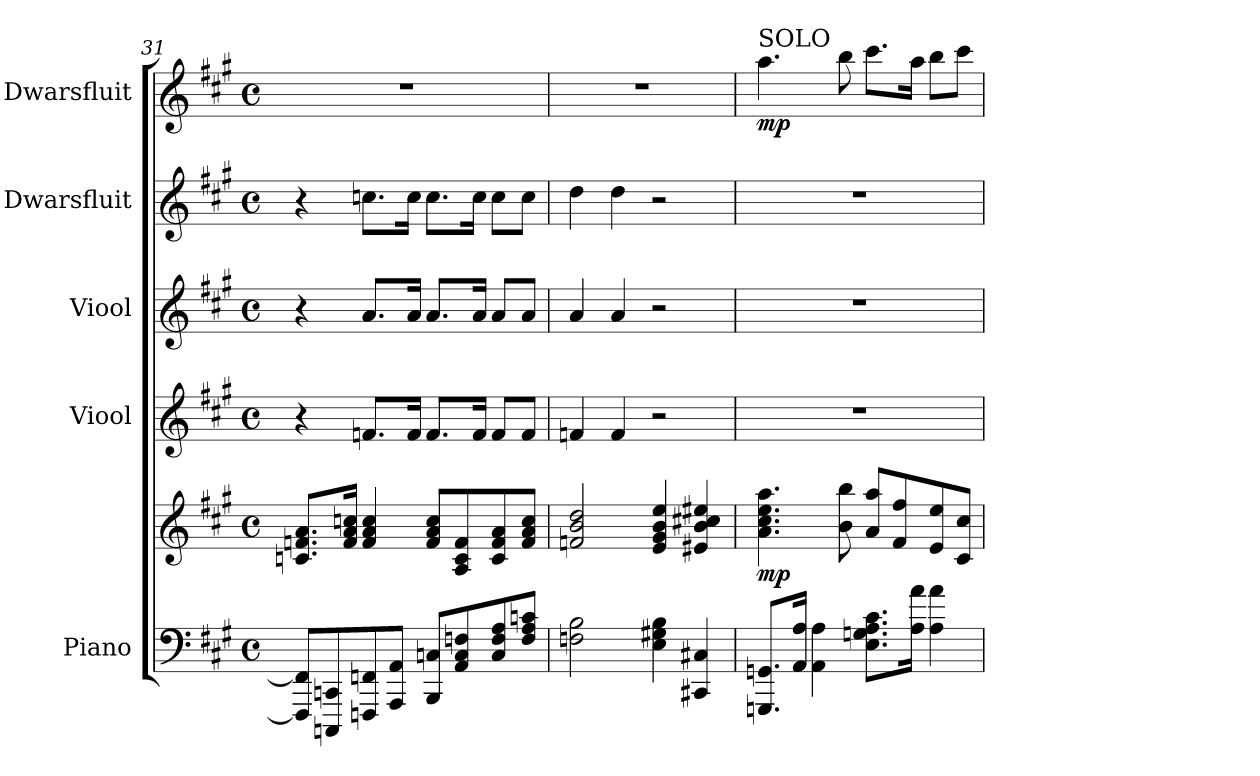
**kern	**kern	**dynam	**kern	**kern	**kern	**kern	**dynam
*part5	*part5	*part5	*part4	*part3	*part2	*part1	*part1
*staff6	*staff5	*staff5/6	*staff4	*staff3	*staff2	*staff1	*staff1
*I"Piano	*	*	*I"Viool	*I"Viool	*I"Dwarsfluit	*I"Dwarsfluit	*
*I'Pno.	*	*	*	*	*I'Fl.	*I'Fl.	*
!!LO:LB:g=z
*clefF4	*clefG2	*	*clefG2	*clefG2	*clefG2	*clefG2	*
*k[f#c#g#]	*k[f#c#g#]	*	*k[f#c#g#]	*k[f#c#g#]	*k[f#c#g#]	*k[f#c#g#]	*
*M4/4	*M4/4	*	*M4/4	*M4/4	*M4/4	*M4/4	*
*met(c)	*met(c)	*	*met(c)	*met(c)	*met(c)	*met(c)	*
=31	=31	=31	=31	=31	=31	=31	=31
8FFF/] 8FF/]L	8.cn/ 8.fn/ 8.a/L	.	4r	4r	4r	1r	.
8CCCn/ 8CCn/	.	.	.	.	.	.	.
.	16f/ 16a/ 16ccn/Jk	.	.	.	.	.	.
8FFFn/ 8FFn/	4f/ 4a/ 4cc/	.	8.fn/L	8.a/L	8.ccn\L	.	.
8AAA/ 8AA/J	.	.	.	.	.	.	.
.	.	.	16f/Jk	16a/Jk	16cc\Jk	.	.
8BBB/ 8Cn/L	8f/ 8a/ 8cc/L	.	8.f/L	8.a/L	8.cc\L	.	.
8AA/ 8C/ 8Fn/	8A/ 8c/ 8f/	.	.	.	.	.	.
.	.	.	16f/Jk	16a/Jk	16cc\Jk	.	.
8C/ 8F/ 8A/	8c/ 8f/ 8a/	.	8f/L	8a/L	8cc\L	.	.
8F/ 8A/ 8cn/J	8f/ 8a/ 8cc/J	.	8f/J	8a/J	8cc\J	.	.
=32	=32	=32	=32	=32	=32	=32	=32
2Fn\ 2B\	2fn/ 2b/ 2dd/	.	4fn/	4a/	4dd\	1r	.
.	.	.	4f/	4a/	4dd\	.	.
4E\ 4G#X\ 4B\	4e/ 4g#/ 4b/ 4ee/	.	2r	2r	2r	.	.
4CC#X/ 4C#X/	4e#X/ 4b/ 4cc#X/ 4ee#X/	.	.	.	.	.	.
=33	=33	=33	=33	=33	=33	=33	=33
!	!	!	!	!	!	!LO:TX:a:t=SOLO	!
!	!	!LO:DY:b	!	!	!	!	!LO:DY:b
8.GGGn/ 8.GGn/L	4.a\ 4.cc#\ 4.ee\ 4.aa\	mp	1r	1r	1r	4.aa\	mp
16AA/ 16A/Jk	.	.	.	.	.	.	.
4AA\ 4A\	.	.	.	.	.	.	.
.	8b\ 8bb\	.	.	.	.	8bb\	.
8.E\ 8.Gn\ 8.A\ 8.c#\L	8a/ 8aa/L	.	.	.	.	8.ccc#\L	.
.	8f#/ 8ff#/	.	.	.	.	.	.
16A\ 16a\Jk	.	.	.	.	.	16aa\Jk	.
4A\ 4a\	8e/ 8ee/	.	.	.	.	8bb\L	.
.	8c#/ 8cc#/J	.	.	.	.	8ccc#\J	.
=	=	=	=	=	=	=	=
*-	*-	*-	*-	*-	*-	*-	*-
